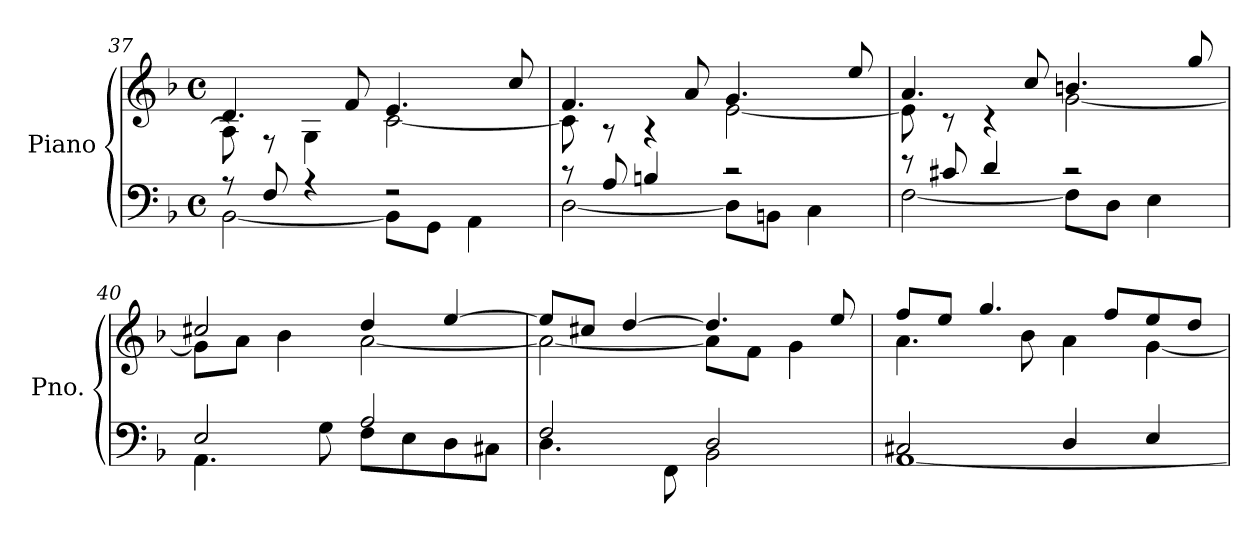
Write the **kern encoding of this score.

**kern	**kern
*part1	*part1
*staff2	*staff1
*I"Piano	*
*I'Pno.	*
!!LO:LB:g=z
*clefF4	*clefG2
*k[b-]	*k[b-]
*M4/4	*M4/4
*met(c)	*met(c)
=37	=37
*^	*^
8r	[2BB-<\	4.d/	8A<\]
8F/	.	.	8r
4r	.	.	4G<\
.	.	8f/	.
2r	8BB-<\L]	4.e/	[2c<\
.	8GG<\J	.	.
.	4AA<\	.	.
.	.	8cc/	.
=38	=38	=38	=38
8r	[<2D<\	4.f/	8c<\]
8A/	.	.	8r
4Bn/	.	.	4r
.	.	8a/	.
2r	8D<\L]	4.g/	[<2e<\
.	8BBn<\J	.	.
.	4C<\	.	.
.	.	8ee/	.
=39	=39	=39	=39
8r	[2F<\	4.a/	8e<\]
8c#X/	.	.	8r
4d/	.	.	4r
.	.	8cc/	.
2r	8F<\L]	4.bn/	[<2g<\
.	8D<\J	.	.
.	4E<\	.	.
.	.	8gg/	.
=40	=40	=40	=40
4.AA<\	2E/	2cc#X/	8g<\L]
.	.	.	8a>\J
.	.	.	4b->\
8G<\	.	.	.
8F<\L	2A/	4dd/	[2a<\
8E<\	.	.	.
8D<\	.	[4ee/	.
8C#X<\J	.	.	.
!!LO:PB:g=z	!!
=41	=41	=41	=41
2F</	4.D<\	8ee/L]	2a<\_
.	.	8cc#X/J	.
.	.	[4dd/	.
.	8FF<\	.	.
2D</	2BB-<\	4.dd/]	8a<\L]
.	.	.	8f>\J
.	.	.	4g<\
.	.	8ee/	.
=42	=42	=42	=42
2C#X/	[1AA<	8ff/L	4.a<\
.	.	8ee/J	.
.	.	4.gg/	.
.	.	.	8b-<\
4D</	.	.	4a<\
.	.	8ff/L	.
4E</	.	8ee/	[4g<\
.	.	8dd/J	.
*v	*v	*	*
*	*v	*v
=	=
*-	*-
